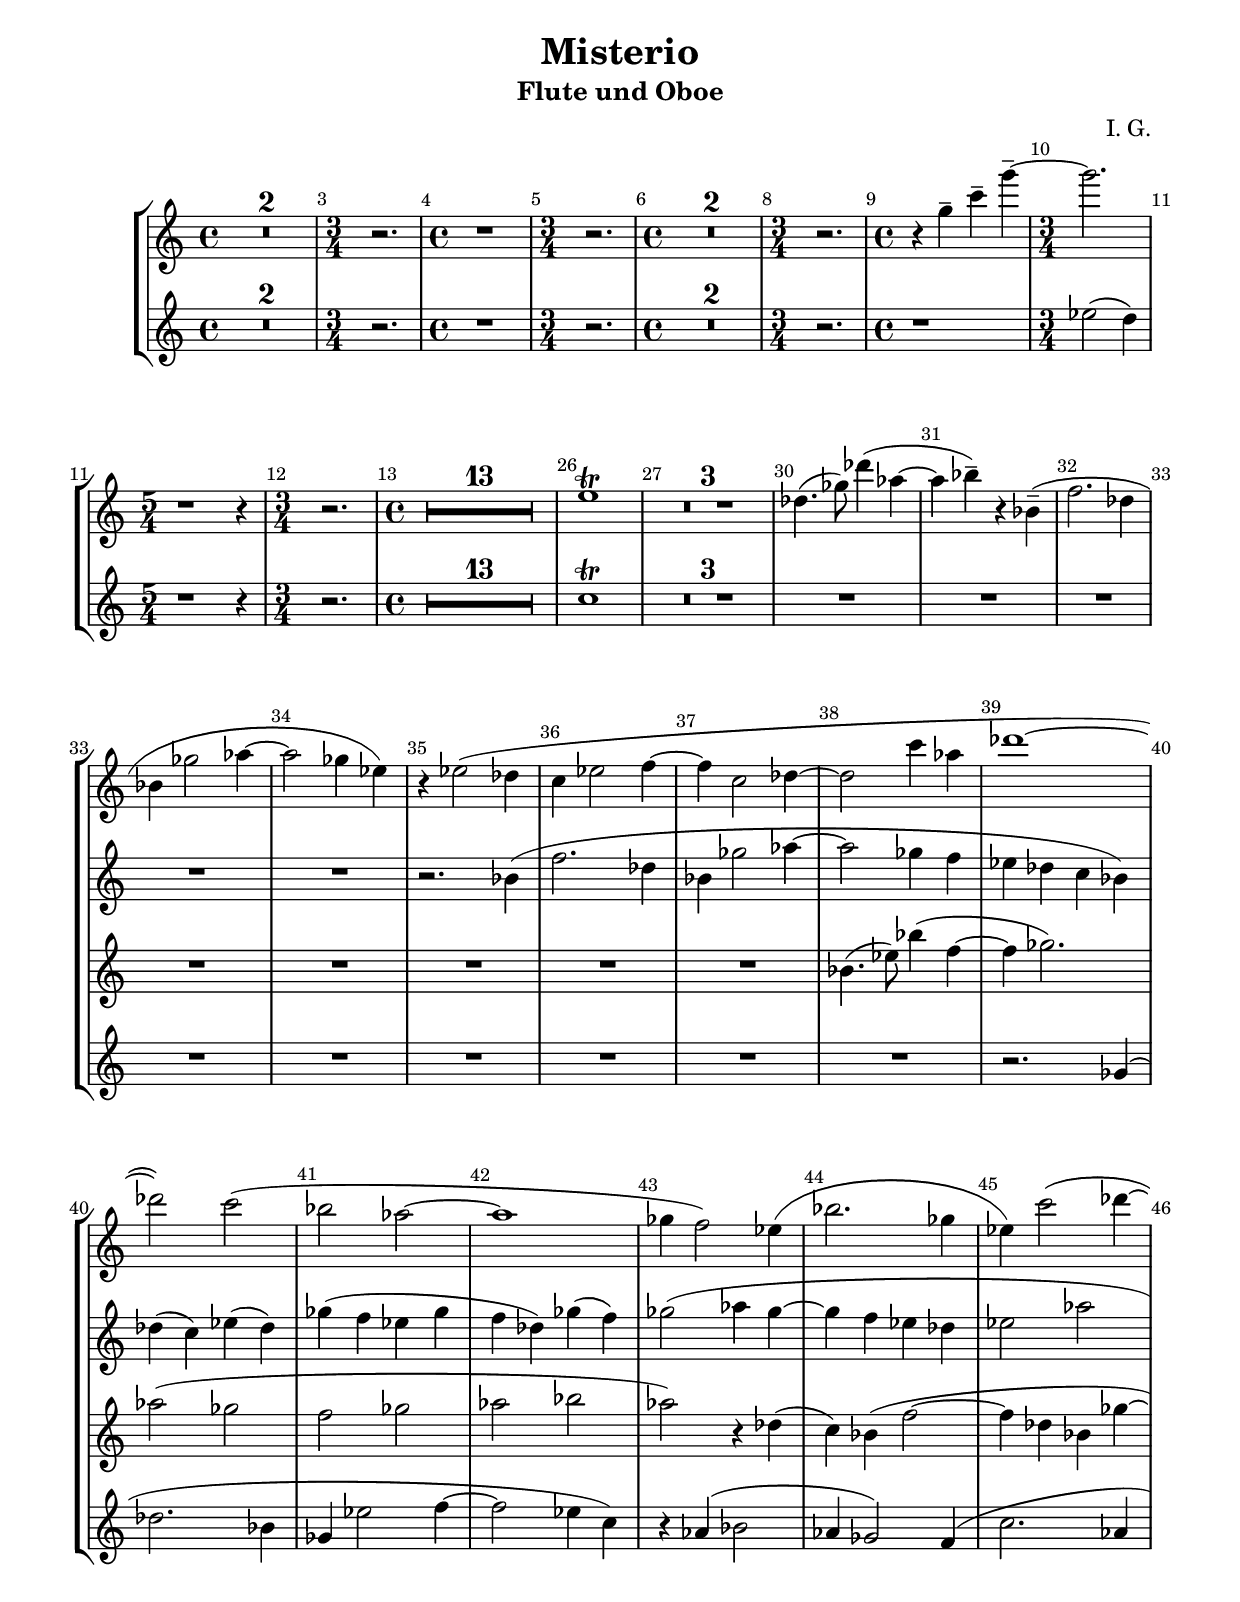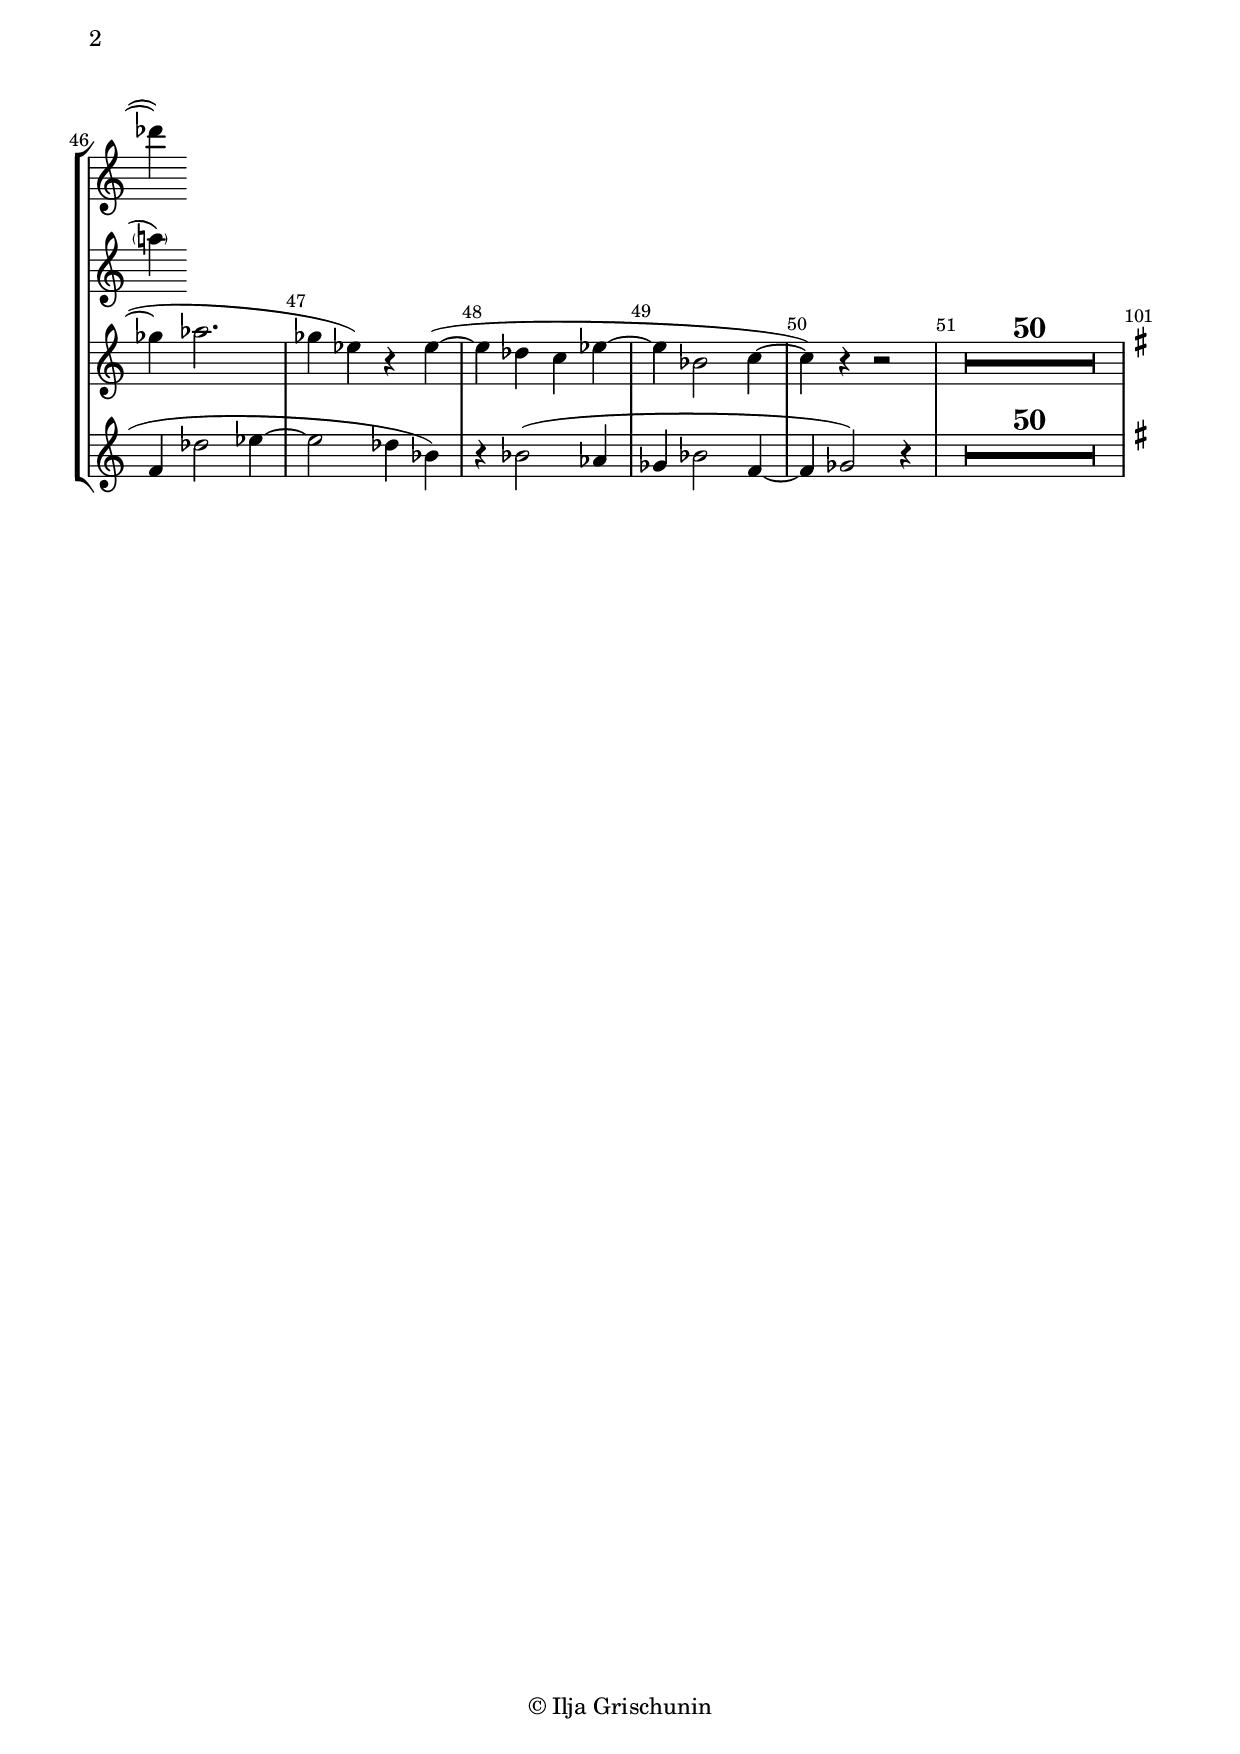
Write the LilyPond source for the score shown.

\version "2.19.15"
%\version "2.18.0"

\language "deutsch"

\header {
  title = "Misterio"
  subtitle = "Flute und Oboe"
  meter = ""
  composer = "I. G."
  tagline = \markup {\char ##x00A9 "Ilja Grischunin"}
}

\paper {
  #(set-paper-size "a4")
  top-system-spacing.basic-distance = #15
  top-markup-spacing.basic-distance = #5
  markup-system-spacing.basic-distance = #15
  system-system-spacing.basic-distance = #18
  last-bottom-spacing.basic-distance = #15
  left-margin = 15
  right-margin = 15
  %two-sided = ##t
  %inner-margin = 25
  %outer-margin = 15
}

\layout {
  indent = 10
  \context {
    \Score
    %\remove "Bar_number_engraver"
    \override BarNumber.break-visibility = ##(#t #t #t)
    \RemoveEmptyStaves
    \override VerticalAxisGroup.remove-first = ##t
    \override TimeSignature.break-visibility = ##(#f #t #t)
  }
}

\version "2.19.15"
%\version "2.18.0"

\language "deutsch"

%%%%%%%%%%%%%%%%%%%%%%%%%%%%%%%%%%%%%%%%%%%%%%%%
fluteEinsMusic = \relative {
  %\override Staff.TimeSignature #'stencil = ##f
  \set Score.skipBars = ##t
  \time 4/4 R1*2
  \time 3/4 r2.
  \time 4/4 r1
  \time 3/4 r2.
  \time 4/4 R1*2
  \time 3/4 r2.
  \time 4/4 r4 g''-- c-- g'--~
  \time 3/4 g2.
  \time 5/4 r1 r4
  \time 3/4 r2.
  \time 4/4 R1*13 e,1\trill R1*3
  des4.( ges8) des'4( as~ as b--) r b,--(
  f'2. des4 b ges'2 as4~ as2 ges4 es)
  r4 es2( des4 c es2 f4~ f c2 des4~ des2 c'4 as des1~
  des2) c( b as~ as1 ges4 f2) es4( b'2. ges4 es) c'2( des4~
  des)
}

%%%%%%%%%%%%%%%%%%%%%%%%%%%%%%%%%%%%%%%%%%%%%%%%
fluteZweiMusic = \relative {
  \set Score.skipBars = ##t
  \time 4/4 R1*2
  \time 3/4 r2.
  \time 4/4 r1
  \time 3/4 r2.
  \time 4/4 R1*2
  \time 3/4 r2.
  \time 4/4 r1
  \time 3/4 r2.
  \time 5/4 r1 r4
  \time 3/4 r2.
  \time 4/4 R1*13 c''1\trill R1*8
  r2. b4( f'2. des4 b ges'2 as4~ as2 ges4 f es des c b)
  des( c) es( des) ges( f es ges f des) ges( f)
  ges2( as4 ges~ ges f es des es2 as \parenthesize a!4)
}

\version "2.19.15"
%\version "2.18.0"
\language "deutsch"

%%%%%%%%%%%%%%%%%%%%%%%%%%%%%%%%%%%%%%%%%%%%%%%%
oboeEinsMusic = \relative {
  %\override Staff.TimeSignature #'stencil = ##f
  \set Score.skipBars = ##t
  \time 4/4 R1*2
  \time 3/4 r2.
  \time 4/4 r1
  \time 3/4 r2.
  \time 4/4 R1*2
  \time 3/4 r2.
  \time 4/4 r1
  \time 3/4 es''2( d4)
  \time 5/4 r1 r4
  \time 3/4 r2.
  \time 4/4 R1*25 b4.( es8) b'4( f~ f ges2.)
  as2( ges f ges as b as) r4 des,( c) b( f'2~
  f4 des b ges'~ ges as2. ges4 es) r es(~
  es des c es~ es b2 c4~ c) r r2 R1*50
  \key g \major
}

%%%%%%%%%%%%%%%%%%%%%%%%%%%%%%%%%%%%%%%%%%%%%%%%
oboeZweiMusic = \relative {
  \set Score.skipBars = ##t
  \time 4/4 R1*2
  \time 3/4 r2.
  \time 4/4 r1
  \time 3/4 r2.
  \time 4/4 R1*2
  \time 3/4 r2.
  \time 4/4 r1
  \time 3/4 r2.
  \time 5/4 r1 r4
  \time 3/4 r2.
  \time 4/4 R1*26 r2. ges'4( des'2. b4 ges es'2 f4~ f2 es4 c)
  r as( b2 as4 ges2) f4( c'2. as4 f des'2 es4~ es2 des4 b)
  r b2( as4 ges b2 f4~ f ges2) r4 R1*50
  \key g \major
}


\score {
  \new StaffGroup
  <<
    \new Staff {\fluteEinsMusic}
    \new Staff {\fluteZweiMusic}
    \new Staff {\oboeEinsMusic}
    \new Staff {\oboeZweiMusic}
  >>
  %\midi {}
}